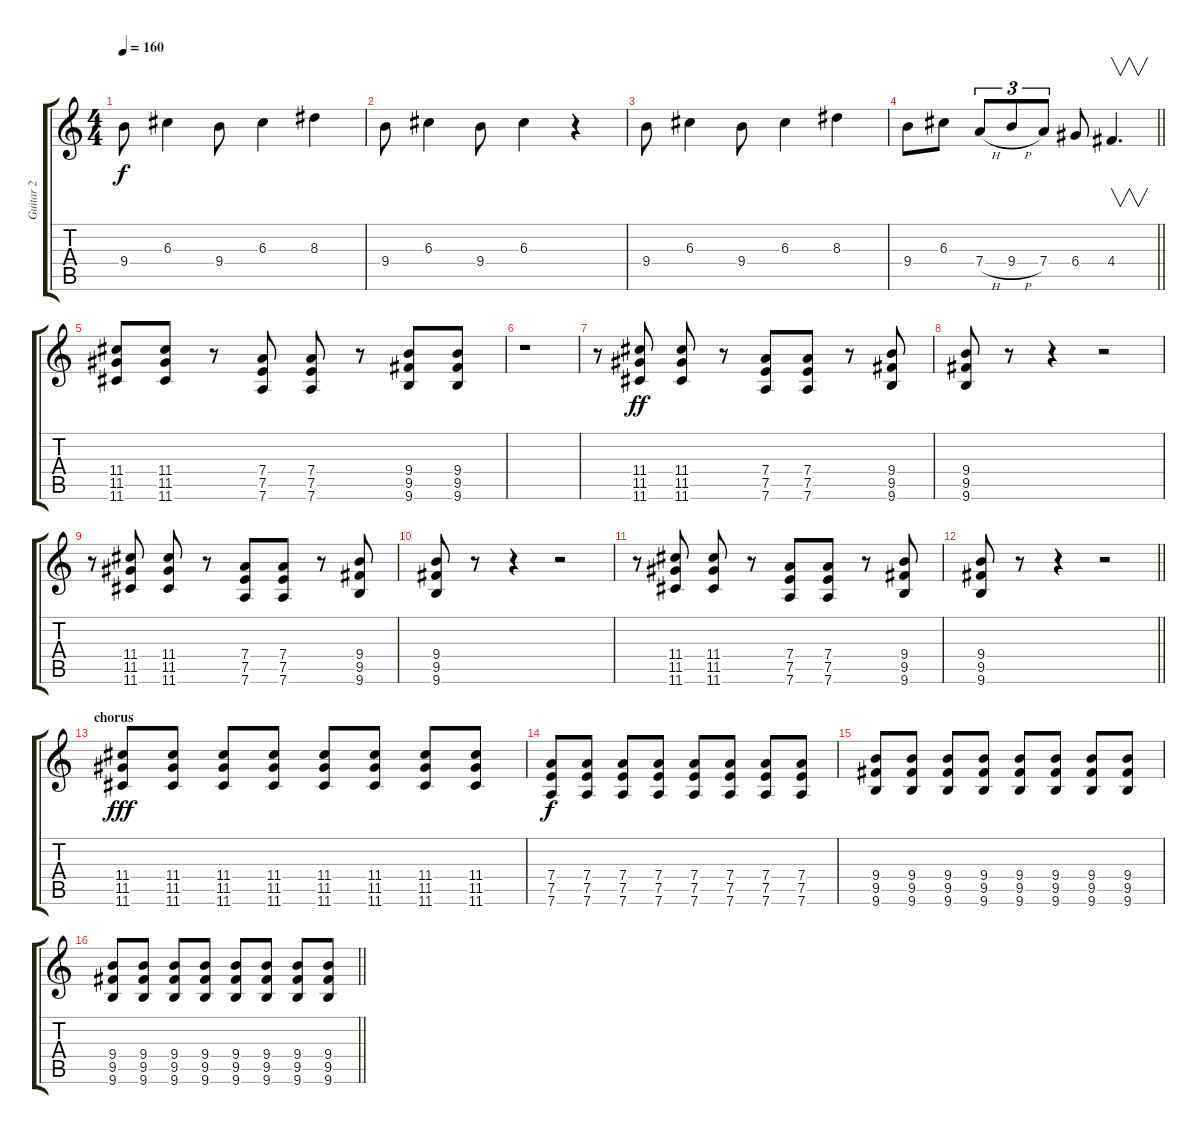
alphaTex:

\track ("Guitar 2" "Guitar 2") {instrument distortionguitar}
\staff {score tabs}
\tuning (E4 B3 G3 D3 A2 D2) {hide}
\ts (4 4)
\tempo 160
\clef g2
\ks c
9.4.8{dy f} 6.3.4 9.4.8 6.3.4 8.3.4 |
9.4.8 6.3.4 9.4.8 6.3.4 r.4 |
9.4.8 6.3.4 9.4.8 6.3.4 8.3.4 |
\barLineRight lightlight
9.4.8 6.3.8 7.4{h}.8{tu (3 2)} 9.4{h}.8{tu (3 2)} 7.4.8{tu (3 2)} 6.4.8 4.4.4{v d} |
(11.4 11.5 11.6).8 (11.4 11.5 11.6).8 r.8 (7.4 7.5 7.6).8 (7.4 7.5 7.6).8 r.8 (9.4 9.5 9.6).8 (9.4 9.5 9.6).8 |
r.1 |
r.8 (11.4 11.5 11.6).8{dy ff} (11.4 11.5 11.6).8 r.8 (7.4 7.5 7.6).8 (7.4 7.5 7.6).8 r.8 (9.4 9.5 9.6).8 |
(9.4 9.5 9.6).8 r.8 r.4 r.2 |
r.8 (11.4 11.5 11.6).8 (11.4 11.5 11.6).8 r.8 (7.4 7.5 7.6).8 (7.4 7.5 7.6).8 r.8 (9.4 9.5 9.6).8 |
(9.4 9.5 9.6).8 r.8 r.4 r.2 |
r.8 (11.4 11.5 11.6).8 (11.4 11.5 11.6).8 r.8 (7.4 7.5 7.6).8 (7.4 7.5 7.6).8 r.8 (9.4 9.5 9.6).8 |
\barLineRight lightlight
(9.4 9.5 9.6).8 r.8 r.4 r.2 |
\section ("" "chorus")
(11.4 11.5 11.6).8{dy fff volume 16 balance 9} (11.4 11.5 11.6).8 (11.4 11.5 11.6).8 (11.4 11.5 11.6).8 (11.4 11.5 11.6).8 (11.4 11.5 11.6).8 (11.4 11.5 11.6).8 (11.4 11.5 11.6).8 |
(7.4 7.5 7.6).8{dy f} (7.4 7.5 7.6).8 (7.4 7.5 7.6).8 (7.4 7.5 7.6).8 (7.4 7.5 7.6).8 (7.4 7.5 7.6).8 (7.4 7.5 7.6).8 (7.4 7.5 7.6).8 |
(9.4 9.5 9.6).8 (9.4 9.5 9.6).8 (9.4 9.5 9.6).8 (9.4 9.5 9.6).8 (9.4 9.5 9.6).8 (9.4 9.5 9.6).8 (9.4 9.5 9.6).8 (9.4 9.5 9.6).8 |
\barLineRight lightlight
(9.4 9.5 9.6).8 (9.4 9.5 9.6).8 (9.4 9.5 9.6).8 (9.4 9.5 9.6).8 (9.4 9.5 9.6).8 (9.4 9.5 9.6).8 (9.4 9.5 9.6).8 (9.4 9.5 9.6).8
